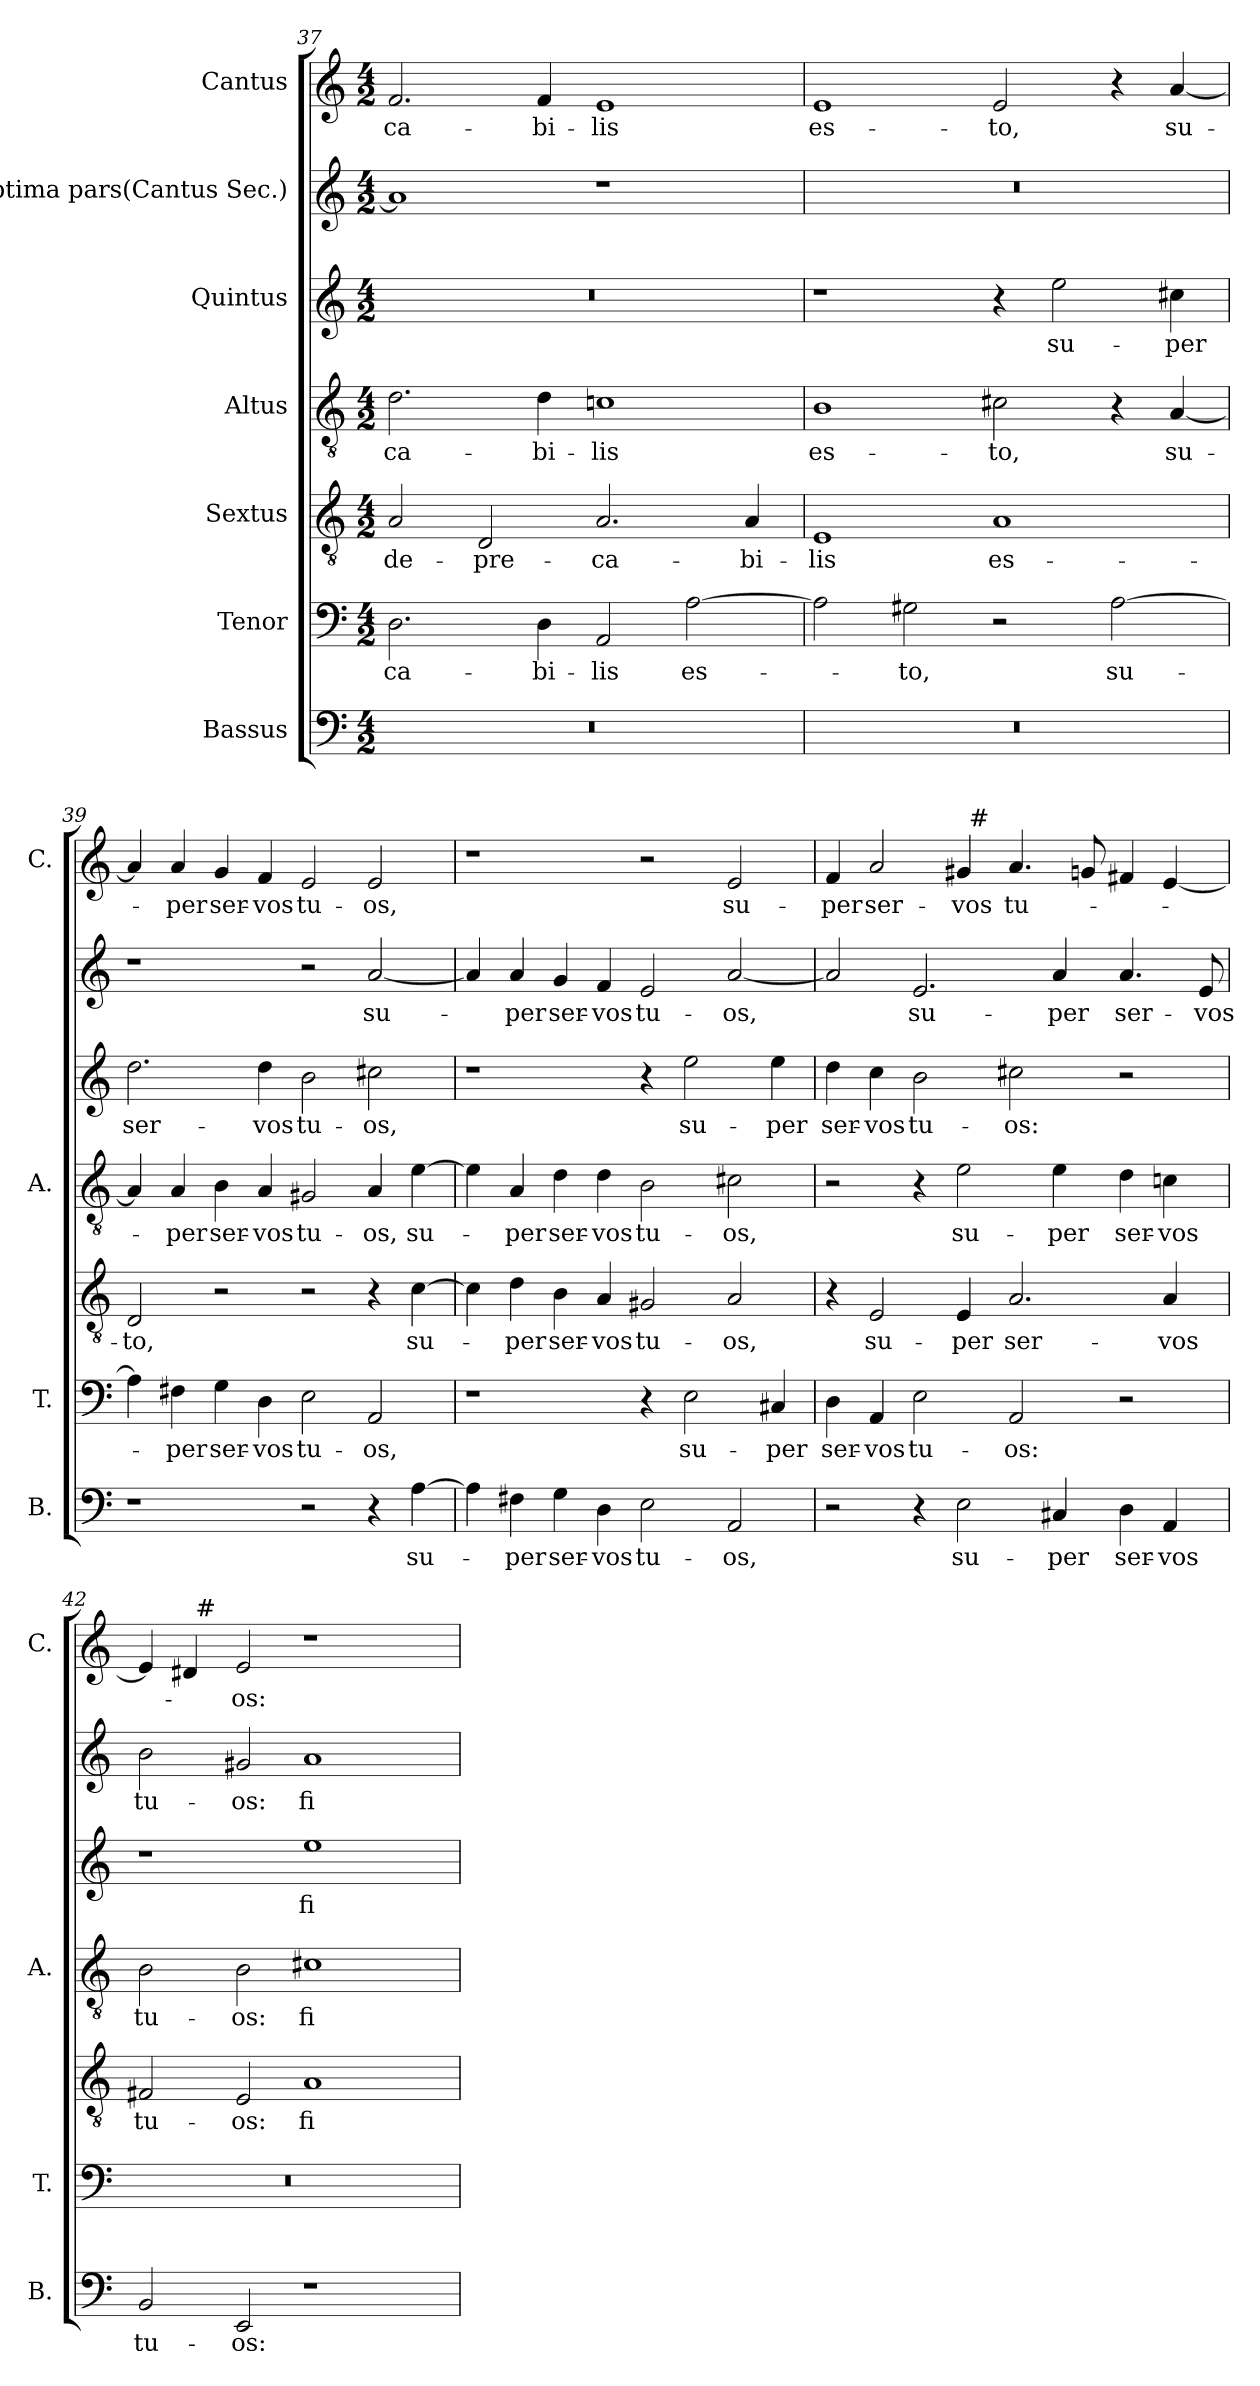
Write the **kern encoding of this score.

**kern	**text	**kern	**text	**kern	**text	**kern	**text	**kern	**text	**kern	**text	**kern	**text
*part7	*part7	*part6	*part6	*part5	*part5	*part4	*part4	*part3	*part3	*part2	*part2	*part1	*part1
*staff7	*staff7	*staff6	*staff6	*staff5	*staff5	*staff4	*staff4	*staff3	*staff3	*staff2	*staff2	*staff1	*staff1
*I"Bassus	*	*I"Tenor	*	*I"Sextus	*	*I"Altus	*	*I"Quintus	*	*I"Septima pars(Cantus Sec.)	*	*I"Cantus	*
*I'B.	*	*I'T.	*	*	*	*I'A.	*	*	*	*	*	*I'C.	*
*clefF4	*	*clefF4	*	*clefGv2	*	*clefGv2	*	*clefG2	*	*clefG2	*	*clefG2	*
*	*	*	*	*ITrd7c12	*	*ITrd7c12	*	*ITrd7c12	*	*	*	*	*
*k[]	*	*k[]	*	*k[]	*	*k[]	*	*k[]	*	*k[]	*	*k[]	*
*a:	*	*a:	*	*a:	*	*a:	*	*a:	*	*a:	*	*a:	*
*M4/2	*	*M4/2	*	*M4/2	*	*M4/2	*	*M4/2	*	*M4/2	*	*M4/2	*
=37	=37	=37	=37	=37	=37	=37	=37	=37	=37	=37	=37	=37	=37
!LO:N:vis=1	!	!	!LO:LY:b	!	!LO:LY:b	!	!LO:LY:b	!LO:N:vis=1	!	!	!	!	!LO:LY:b
0r	.	2.D\	-ca-	2AA/	de-	2.D\	-ca-	0r	.	1a]	.	2.f/	-ca-
!	!	!	!	!	!LO:LY:b	!	!	!	!	!	!	!	!
.	.	.	.	2DD/	-pre-	.	.	.	.	.	.	.	.
!	!	!	!LO:LY:b	!	!	!	!LO:LY:b	!	!	!	!	!	!LO:LY:b
.	.	4D\	-bi-	.	.	4D\	-bi-	.	.	.	.	4f/	-bi-
!	!	!	!LO:LY:b	!	!LO:LY:b	!	!LO:LY:b	!	!	!	!	!	!LO:LY:b
.	.	2AA/	-lis	2.AA/	-ca-	1Cn	-lis	.	.	1r	.	1e	-lis
!	!	!	!LO:LY:b	!	!	!	!	!	!	!	!	!	!
.	.	[>2A\	es-	.	.	.	.	.	.	.	.	.	.
!	!	!	!	!	!LO:LY:b	!	!	!	!	!	!	!	!
.	.	.	.	4AA/	-bi-	.	.	.	.	.	.	.	.
=38	=38	=38	=38	=38	=38	=38	=38	=38	=38	=38	=38	=38	=38
!LO:N:vis=1	!	!	!	!	!LO:LY:b	!	!LO:LY:b	!	!	!LO:N:vis=1	!	!	!LO:LY:b
0r	.	2A\]	.	1EE	-lis	1BB	es-	1r	.	0r	.	1e	es-
!	!	!	!LO:LY:b	!	!	!	!	!	!	!	!	!	!
.	.	2G#X\	-to,	.	.	.	.	.	.	.	.	.	.
!	!	!	!	!	!LO:LY:b	!	!LO:LY:b	!	!	!	!	!	!LO:LY:b
.	.	2r	.	1AA	es-	2C#X\	-to,	4r	.	.	.	2e/	-to,
!	!	!	!	!	!	!	!	!	!LO:LY:b	!	!	!	!
.	.	.	.	.	.	.	.	2e\	su-	.	.	.	.
!	!	!	!LO:LY:b	!	!	!	!	!	!	!	!	!	!
.	.	[>2A\	su-	.	.	4r	.	.	.	.	.	4r	.
!	!	!	!	!	!	!	!LO:LY:b	!	!LO:LY:b	!	!	!	!LO:LY:b
.	.	.	.	.	.	[<4AA/	su-	4c#X\	-per	.	.	[<4a/	su-
!!LO:LB:g=z
=39	=39	=39	=39	=39	=39	=39	=39	=39	=39	=39	=39	=39	=39
!	!	!	!	!	!LO:LY:b	!	!	!	!LO:LY:b	!	!	!	!
1r	.	4A\]	.	2DD/	-to,	4AA/]	.	2.d\	ser-	1r	.	4a/]	.
!	!	!	!LO:LY:b	!	!	!	!LO:LY:b	!	!	!	!	!	!LO:LY:b
.	.	4F#X\	-per	.	.	4AA/	-per	.	.	.	.	4a/	-per
!	!	!	!LO:LY:b	!	!	!	!LO:LY:b	!	!	!	!	!	!LO:LY:b
.	.	4G\	ser-	2r	.	4BB\	ser-	.	.	.	.	4g/	ser-
!	!	!	!LO:LY:b	!	!	!	!LO:LY:b	!	!LO:LY:b	!	!	!	!LO:LY:b
.	.	4D\	-vos	.	.	4AA/	-vos	4d\	-vos	.	.	4f/	-vos
!	!	!	!LO:LY:b	!	!	!	!LO:LY:b	!	!LO:LY:b	!	!	!	!LO:LY:b
2r	.	2E\	tu-	2r	.	2GG#X/	tu-	2B\	tu-	2r	.	2e/	tu-
!	!	!	!LO:LY:b	!	!	!	!LO:LY:b	!	!LO:LY:b	!	!LO:LY:b	!	!LO:LY:b
4r	.	2AA/	-os,	4r	.	4AA/	-os,	2c#X\	-os,	[<2a/	su-	2e/	-os,
!	!LO:LY:b	!	!	!	!LO:LY:b	!	!LO:LY:b	!	!	!	!	!	!
[>4A\	su-	.	.	[>4C\	su-	[>4E\	su-	.	.	.	.	.	.
=40	=40	=40	=40	=40	=40	=40	=40	=40	=40	=40	=40	=40	=40
4A\]	.	1r	.	4C\]	.	4E\]	.	1r	.	4a/]	.	1r	.
!	!LO:LY:b	!	!	!	!LO:LY:b	!	!LO:LY:b	!	!	!	!LO:LY:b	!	!
4F#X\	-per	.	.	4D\	-per	4AA/	-per	.	.	4a/	-per	.	.
!	!LO:LY:b	!	!	!	!LO:LY:b	!	!LO:LY:b	!	!	!	!LO:LY:b	!	!
4G\	ser-	.	.	4BB\	ser-	4D\	ser-	.	.	4g/	ser-	.	.
!	!LO:LY:b	!	!	!	!LO:LY:b	!	!LO:LY:b	!	!	!	!LO:LY:b	!	!
4D\	-vos	.	.	4AA/	-vos	4D\	-vos	.	.	4f/	-vos	.	.
!	!LO:LY:b	!	!	!	!LO:LY:b	!	!LO:LY:b	!	!	!	!LO:LY:b	!	!
2E\	tu-	4r	.	2GG#X/	tu-	2BB\	tu-	4r	.	2e/	tu-	2r	.
!	!	!	!LO:LY:b	!	!	!	!	!	!LO:LY:b	!	!	!	!
.	.	2E\	su-	.	.	.	.	2e\	su-	.	.	.	.
!	!LO:LY:b	!	!	!	!LO:LY:b	!	!LO:LY:b	!	!	!	!LO:LY:b	!	!LO:LY:b
2AA/	-os,	.	.	2AA/	-os,	2C#X\	-os,	.	.	[<2a/	-os,	2e/	su-
!	!	!	!LO:LY:b	!	!	!	!	!	!LO:LY:b	!	!	!	!
.	.	4C#X/	-per	.	.	.	.	4e\	-per	.	.	.	.
=41	=41	=41	=41	=41	=41	=41	=41	=41	=41	=41	=41	=41	=41
!	!	!	!LO:LY:b	!	!	!	!	!	!LO:LY:b	!	!	!	!LO:LY:b
*	*	*	*	*	*	*	*	*	*	*	*	*^	*
2r	.	4D\	ser-	4r	.	2r	.	4d\	ser-	2a/]	.	4f/	2ryy	-per
!	!	!	!LO:LY:b	!	!LO:LY:b	!	!	!	!LO:LY:b	!	!	!	!	!LO:LY:b
.	.	4AA/	-vos	2EE/	su-	.	.	4c\	-vos	.	.	2a/	.	ser-
!	!	!	!LO:LY:b	!	!	!	!	!	!LO:LY:b	!	!LO:LY:b	!	!	!
4r	.	2E\	tu-	.	.	4r	.	2B\	tu-	2.e/	su-	.	4ryy	.
!	!LO:LY:b	!	!	!	!LO:LY:b	!	!LO:LY:b	!	!	!	!	!	!	!LO:LY:b
2E\	su-	.	.	4EE/	-per	2E\	su-	.	.	.	.	4g#/	32ryy	-vos
!	!	!	!	!	!	!	!	!	!	!	!	!	!LO:TX:a:t=#	!
.	.	.	.	.	.	.	.	.	.	.	.	.	1ryy	.
!	!	!	!LO:LY:b	!	!LO:LY:b	!	!	!	!LO:LY:b	!	!	!	!	!LO:LY:b
.	.	2AA/	-os:	2.AA/	ser-	.	.	2c#X\	-os:	.	.	4.a/	.	tu-
!	!LO:LY:b	!	!	!	!	!	!LO:LY:b	!	!	!	!LO:LY:b	!	!	!
4C#X/	-per	.	.	.	.	4E\	-per	.	.	4a/	-per	.	.	.
.	.	.	.	.	.	.	.	.	.	.	.	8gn/	.	.
!	!LO:LY:b	!	!	!	!	!	!LO:LY:b	!	!	!	!LO:LY:b	!	!	!
4D\	ser-	2r	.	.	.	4D\	ser-	2r	.	4.a/	ser-	4f#X/	.	.
!	!LO:LY:b	!	!	!	!LO:LY:b	!	!LO:LY:b	!	!	!	!	!	!	!
4AA/	-vos	.	.	4AA/	-vos	4Cn\	-vos	.	.	.	.	[<4e/	.	.
.	.	.	.	.	.	.	.	.	.	.	.	.	8..ryy	.
!	!	!	!	!	!	!	!	!	!	!	!LO:LY:b	!	!	!
.	.	.	.	.	.	.	.	.	.	8e/	-vos	.	.	.
=42	=42	=42	=42	=42	=42	=42	=42	=42	=42	=42	=42	=42	=42	=42
!	!LO:LY:b	!LO:N:vis=1	!	!	!LO:LY:b	!	!LO:LY:b	!	!	!	!LO:LY:b	!	!	!
2BB/	tu-	0r	.	2FF#X/	tu-	2BB\	tu-	1r	.	2b\	tu-	4e/]	4ryy	.
.	.	.	.	.	.	.	.	.	.	.	.	4d#/	32ryy	.
!	!	!	!	!	!	!	!	!	!	!	!	!	!LO:TX:a:t=#	!
.	.	.	.	.	.	.	.	.	.	.	.	.	1ryy	.
!	!LO:LY:b	!	!	!	!LO:LY:b	!	!LO:LY:b	!	!	!	!LO:LY:b	!	!	!LO:LY:b
2EE/	-os:	.	.	2EE/	-os:	2BB\	-os:	.	.	2g#X/	-os:	2e/	.	-os:
!	!	!	!	!	!LO:LY:b	!	!LO:LY:b	!	!LO:LY:b	!	!LO:LY:b	!	!	!
1r	.	.	.	1AA	fi-	1C#X	fi-	1e	fi-	1a	fi-	1r	.	.
.	.	.	.	.	.	.	.	.	.	.	.	.	2ryy	.
.	.	.	.	.	.	.	.	.	.	.	.	.	8..ryy	.
*	*	*	*	*	*	*	*	*	*	*	*	*v	*v	*
=	=	=	=	=	=	=	=	=	=	=	=	=	=
*-	*-	*-	*-	*-	*-	*-	*-	*-	*-	*-	*-	*-	*-
